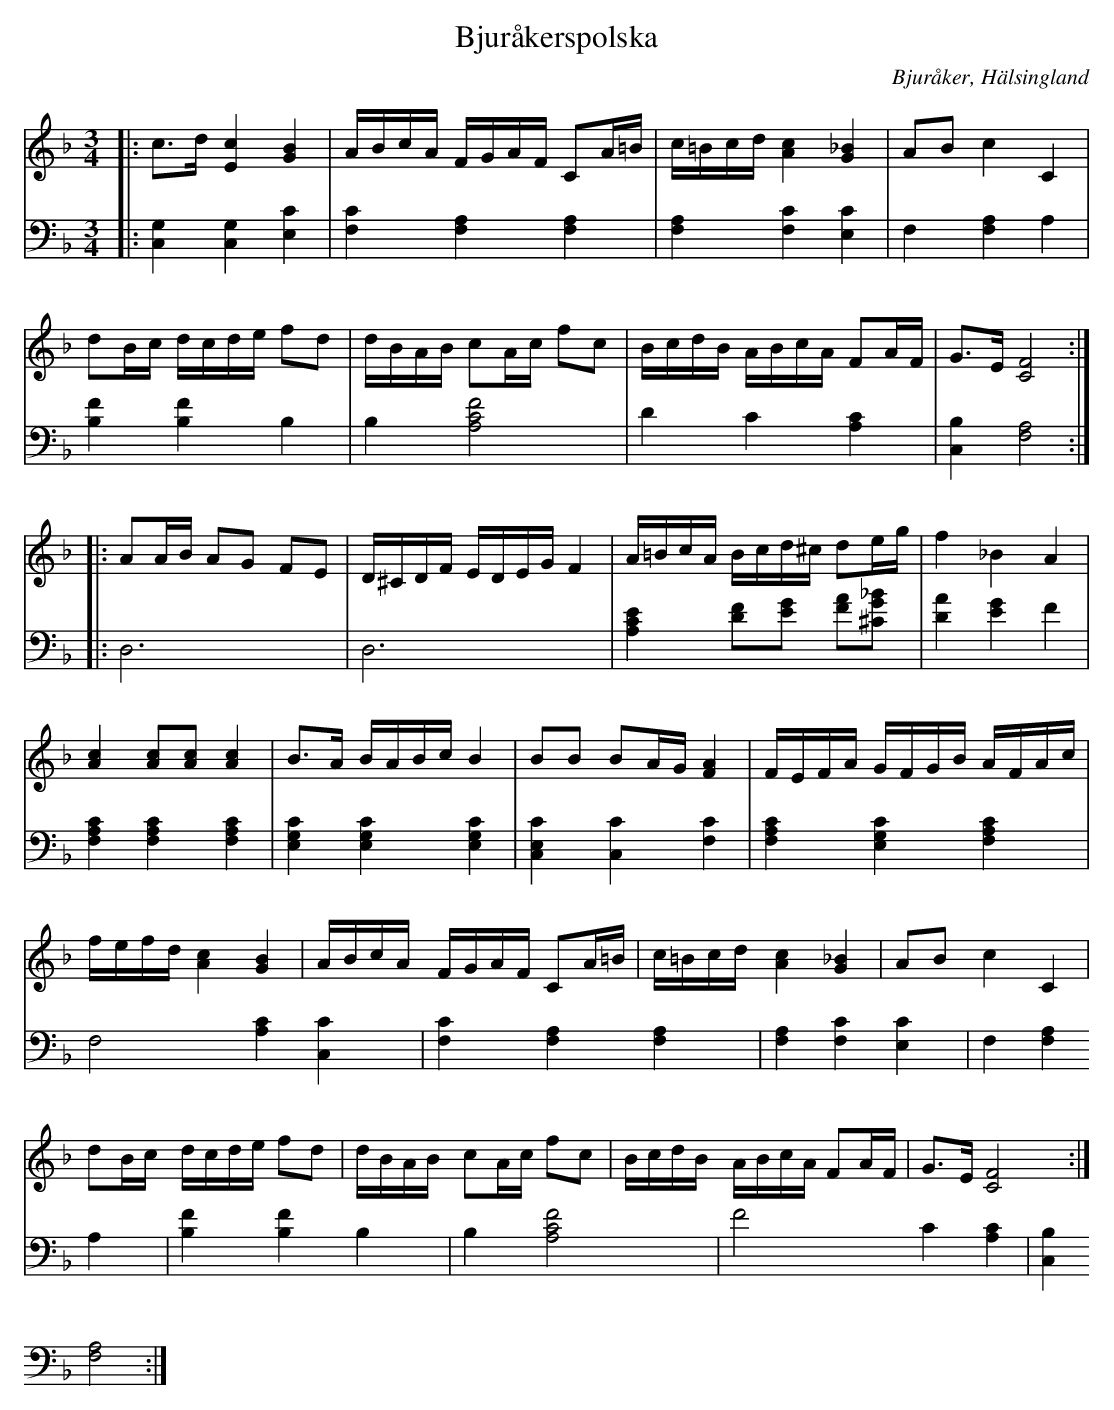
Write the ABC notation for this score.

X:1
T: Bjuråkerspolska
O: Bjuråker, Hälsingland
M: 3/4
L: 1/16
K: F
V:1
V:2
V:3 merge
V:1
|: c2>d2 [E4c4] [G4B4]|ABcA FGAF C2A=B|c=Bcd [A4c4] [G4_B4]|A2B2 c4 C4 |
d2Bc dcde f2d2|dBAB c2Ac f2c2|BcdB ABcA F2AF|G2>E2 [C8F8]:|
|:A2AB A2G2 F2E2|D^CDF EDEG F4|A=BcA Bcd^c d2eg|f4 _B4 A4 |
[A4c4] [A2c2][A2c2] [A4c4]|B2>A2 BABc B4|B2B2 B2AG [F4A4]|FEFA GFGB AFAc|
fefd [A4c4] [G4B4]|ABcA FGAF C2A=B|c=Bcd [A4c4] [G4_B4]|A2B2 c4 C4 |
d2Bc dcde f2d2|dBAB c2Ac f2c2|BcdB ABcA F2AF|G2>E2 [C8F8]:|
V:2 clef=bass
|: [C,4G,4] [C,4G,4] [E,4C4]|[F,4C4] [F,4A,4] [F,4A,4]|[F,4A,4] [F,4C4] [E,4C4]| F,4 [F,4A,4] A,4|
[B,4F4] [B,4F4] B,4|B,4 [A,8C8F8]|D4 C4 [A,4C4]|[C,4B,4] [F,8A,8]:|
|:D,12|D,12|[A,4C4E4] [D2F2][E2G2] [F2A2][^C2G2_B2]|
[D4A4] [E4G4] F4|[F,4A,4C4] [F,4A,4C4] [F,4A,4C4]|[E,4G,4C4] [E,4G,4C4] [E,4G,4C4]|[C,4E,4C4] [C,4C4] [F,4C4]|
[F,4A,4C4] [E,4G,4C4] [F,4A,4C4]|F,8 [A,4C4] [C,4C4]|[F,4C4] [F,4A,4] [F,4A,4]|[F,4A,4] [F,4C4] [E,4C4]|
F,4 [F,4A,4] A,4|[B,4F4] [B,4F4] B,4|B,4 [A,8C8F8]|F8 C4 [A,4C4]|[C,4B,4] [F,8A,8]:|
